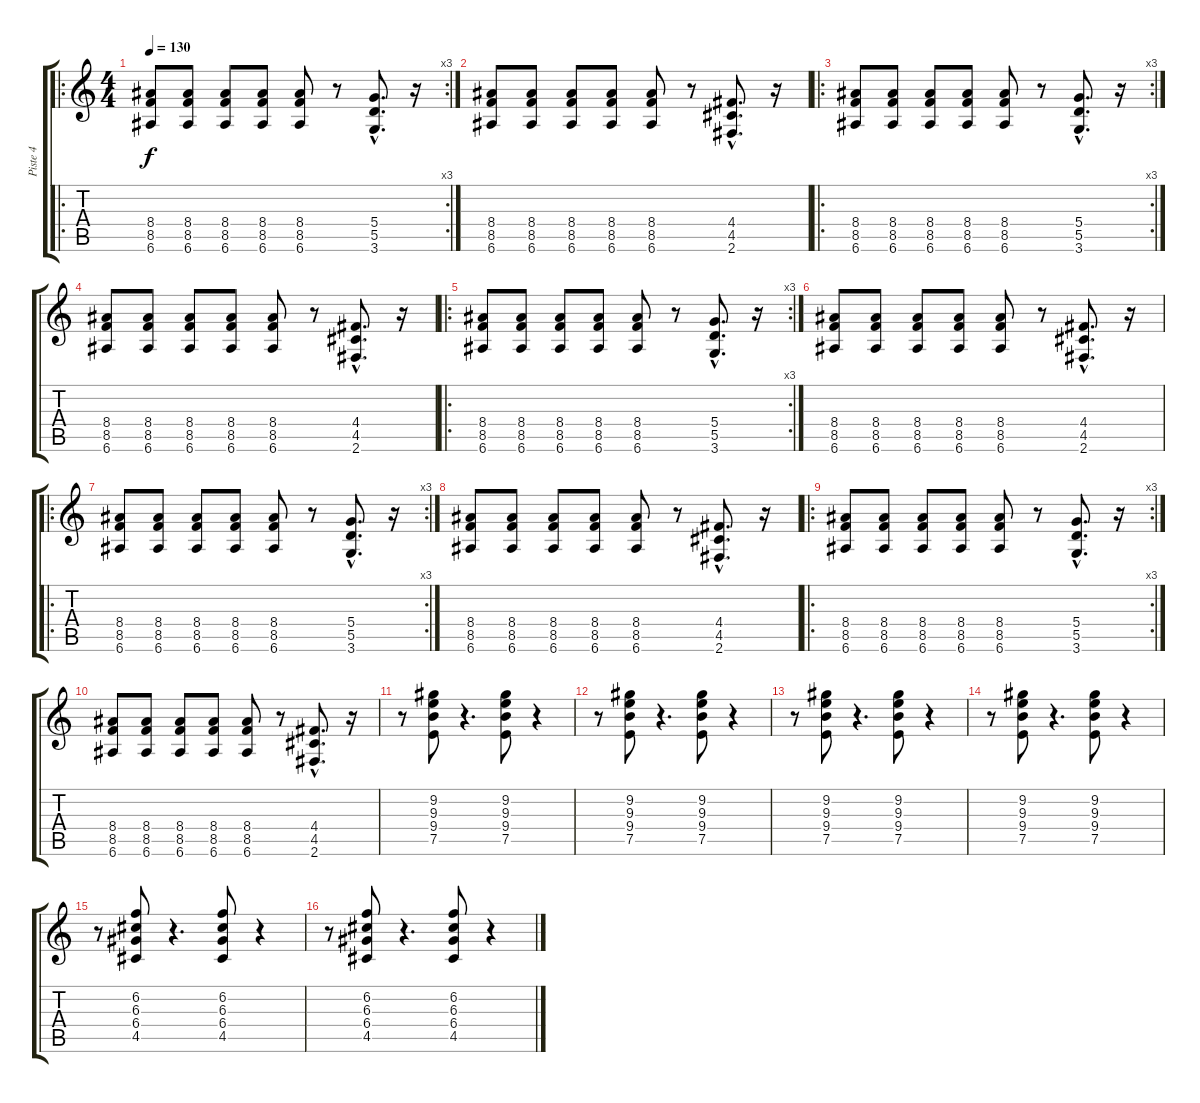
\track ("Piste 4" "Piste 4") {instrument distortionguitar}
\staff {score tabs}
\tuning (E4 B3 G3 D3 A2 E2) {hide}
\ro
\rc 3
\ts (4 4)
\tempo 130
\clef g2
\ks c
(8.4 8.5 6.6).8{dy f instrument distortionguitar} (8.4 8.5 6.6).8 (8.4 8.5 6.6).8 (8.4 8.5 6.6).8 (8.4 8.5 6.6).8 r.8 (5.4{hac} 5.5{hac} 3.6{hac}).8{d} r.16 |
(8.4 8.5 6.6).8 (8.4 8.5 6.6).8 (8.4 8.5 6.6).8 (8.4 8.5 6.6).8 (8.4 8.5 6.6).8 r.8 (4.4{hac} 4.5{hac} 2.6{hac}).8{d} r.16 |
\ro
\rc 3
(8.4 8.5 6.6).8 (8.4 8.5 6.6).8 (8.4 8.5 6.6).8 (8.4 8.5 6.6).8 (8.4 8.5 6.6).8 r.8 (5.4{hac} 5.5{hac} 3.6{hac}).8{d} r.16 |
(8.4 8.5 6.6).8 (8.4 8.5 6.6).8 (8.4 8.5 6.6).8 (8.4 8.5 6.6).8 (8.4 8.5 6.6).8 r.8 (4.4{hac} 4.5{hac} 2.6{hac}).8{d} r.16 |
\ro
\rc 3
(8.4 8.5 6.6).8 (8.4 8.5 6.6).8 (8.4 8.5 6.6).8 (8.4 8.5 6.6).8 (8.4 8.5 6.6).8 r.8 (5.4{hac} 5.5{hac} 3.6{hac}).8{d} r.16 |
(8.4 8.5 6.6).8 (8.4 8.5 6.6).8 (8.4 8.5 6.6).8 (8.4 8.5 6.6).8 (8.4 8.5 6.6).8 r.8 (4.4{hac} 4.5{hac} 2.6{hac}).8{d} r.16 |
\ro
\rc 3
(8.4 8.5 6.6).8 (8.4 8.5 6.6).8 (8.4 8.5 6.6).8 (8.4 8.5 6.6).8 (8.4 8.5 6.6).8 r.8 (5.4{hac} 5.5{hac} 3.6{hac}).8{d} r.16 |
(8.4 8.5 6.6).8 (8.4 8.5 6.6).8 (8.4 8.5 6.6).8 (8.4 8.5 6.6).8 (8.4 8.5 6.6).8 r.8 (4.4{hac} 4.5{hac} 2.6{hac}).8{d} r.16 |
\ro
\rc 3
(8.4 8.5 6.6).8 (8.4 8.5 6.6).8 (8.4 8.5 6.6).8 (8.4 8.5 6.6).8 (8.4 8.5 6.6).8 r.8 (5.4{hac} 5.5{hac} 3.6{hac}).8{d} r.16 |
(8.4 8.5 6.6).8 (8.4 8.5 6.6).8 (8.4 8.5 6.6).8 (8.4 8.5 6.6).8 (8.4 8.5 6.6).8 r.8 (4.4{hac} 4.5{hac} 2.6{hac}).8{d} r.16 |
r.8{volume 8 instrument acousticguitarnylon} (9.2 9.3 9.4 7.5).8 r.4{d} (9.2 9.3 9.4 7.5).8 r.4 |
r.8{volume 8 instrument acousticguitarnylon} (9.2 9.3 9.4 7.5).8 r.4{d} (9.2 9.3 9.4 7.5).8 r.4 |
r.8{volume 8 instrument acousticguitarnylon} (9.2 9.3 9.4 7.5).8 r.4{d} (9.2 9.3 9.4 7.5).8 r.4 |
r.8{volume 8 instrument acousticguitarnylon} (9.2 9.3 9.4 7.5).8 r.4{d} (9.2 9.3 9.4 7.5).8 r.4 |
r.8{volume 8 instrument acousticguitarnylon} (6.2 6.3 6.4 4.5).8 r.4{d} (6.2 6.3 6.4 4.5).8 r.4 |
r.8{volume 8 instrument acousticguitarnylon} (6.2 6.3 6.4 4.5).8 r.4{d} (6.2 6.3 6.4 4.5).8 r.4
